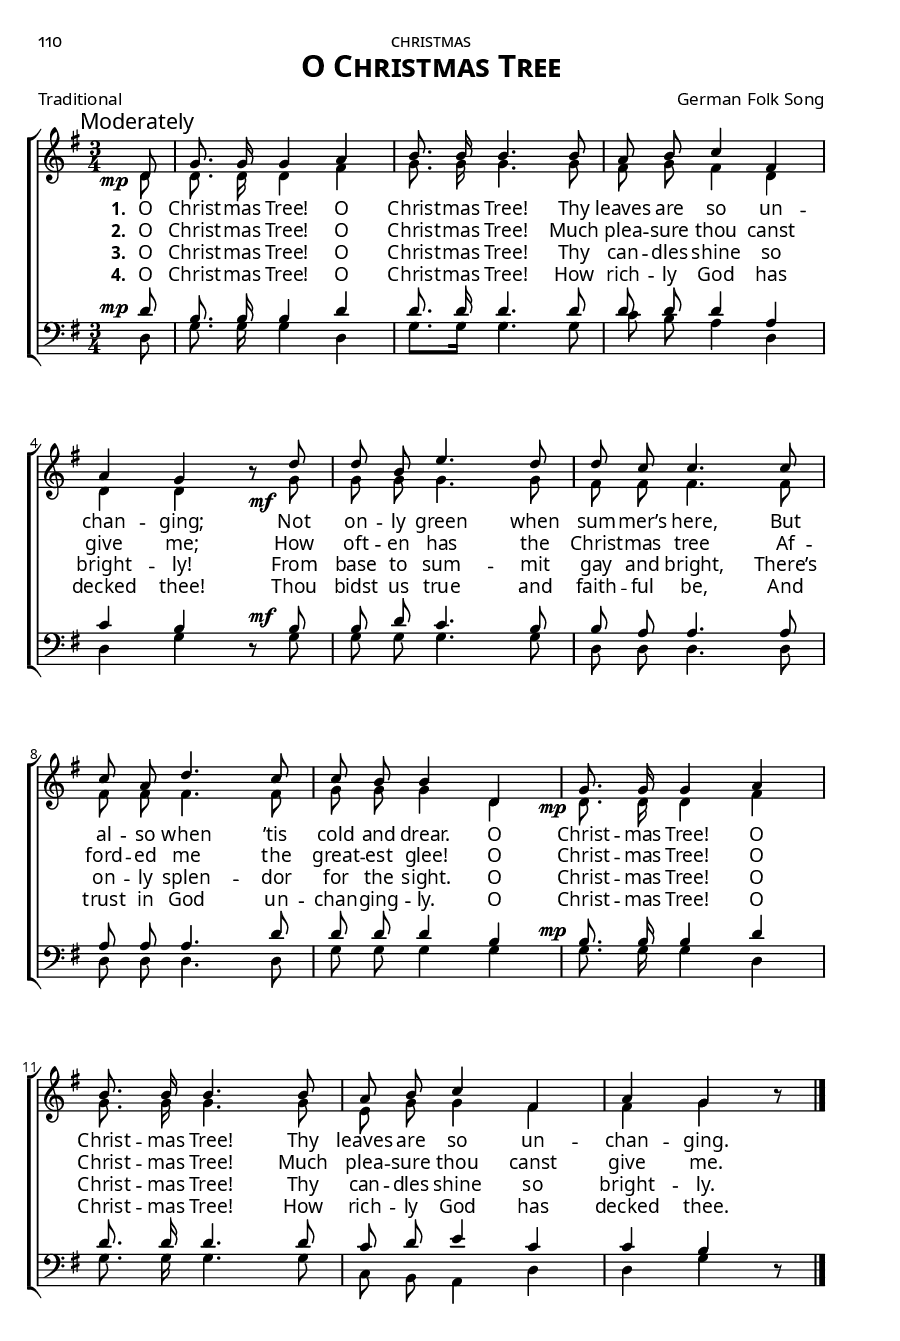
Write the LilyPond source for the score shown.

\version "2.14.2"
\include "util.ly"
\header {
  title = \markup{\override #'(font-name . "Garamond Premier Pro Semibold"){ \abs-fontsize #15 \smallCapsOldStyle"O Christmas Tree"}}
  poet = \markup\oldStyleNum"Traditional"
  composer = \markup\oldStyleNum"German Folk Song"
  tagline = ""
}
\paper {
  paper-height = 9\in
  paper-width = 6\in
  indent = 0\in
  %system-system-spacing = #'((basic-distance . 10) (padding . 0))
  %system-system-spacing =
  %  #'((basic-distance . 0)
  %     (minimum-distance . 0)
  %     (padding . -0.35)
  %     (stretchability . 100))
  ragged-last-bottom = ##f
  ragged-bottom = ##f
  two-sided = ##t
  inner-margin = 0.5\in
  outer-margin = 0.25\in
  top-margin = 0.25\in
  bottom-margin = 0.25\in
  first-page-number = #110
  print-first-page-number = ##t
  headerLine = \markup{\override #'(font-name . "Garamond Premier Pro") \smallCapsOldStyle"christmas"}
  oddHeaderMarkup = \markup\fill-line{
     \override #'(font-name . "Garamond Premier Pro")\abs-fontsize #8.5
     \combine 
        \fill-line{"" \if \should-print-page-number
        \oldStylePageNum""
        }
        \fill-line{\headerLine}
  }
  evenHeaderMarkup = \markup {
     \override #'(font-name . "Garamond Premier Pro")\abs-fontsize #8.5
     \combine
        \if \should-print-page-number
        \oldStylePageNum""
        \fill-line{\headerLine}
  }
}
#(set-global-staff-size 15) \paper{ #(define fonts (make-pango-font-tree "GoudyOlSt BT" "Garamond Premier Pro" "Garamond Premier Pro" (/ 15 20))) }
global = {
  \key g \major
  \time 3/4
  \override DynamicLineSpanner #'staff-padding = #0.0
  \override DynamicLineSpanner #'Y-extent = #'(1 . 1)
  \override DynamicText #'X-offset = #-5
}

sopMusic = \relative c' {
  \once \override Score.RehearsalMark #'self-alignment-X = #LEFT
  \mark "Moderately"
  \partial 8 d8_\mp |
  g8.\noBeam g16 g4 a |
  b8.\noBeam b16 b4. b8 |
  a8\noBeam b c4 fis, | \break
  
  \partial 8*5 a g b8\rest \bar ":|"
  \partial 8 d8_\mf |
  d\noBeam b e4. d8 |
  d\noBeam c c4. c8 | \break
  
  c8\noBeam a d4. c8 |
  c\noBeam b b4 d, |
  g8.\noBeam_\mp g16 g4 a | \break
  
  b8.\noBeam b16 b4. b8 |
  a\noBeam b c4 fis, |
  \partial 8*5 a4 g b8\rest \bar "|."
}
sopWords = \lyricmode {
  
}

altoMusic = \relative c' {
  d8 |
  d8.\noBeam d16 d4 fis |
  g8.\noBeam g16 g4. g8 |
  fis8\noBeam g fis4 d |
  
  d d s8 |
  g8 |
  g\noBeam g g4. g8 |
  fis8\noBeam fis fis4. fis8 |
  
  fis\noBeam fis fis4. fis8 |
  g\noBeam g g4 d |
  d8.\noBeam d16 d4 fis |
  
  g8.\noBeam g16 g4. g8 |
  e\noBeam g g4 fis |
  fis g s8 \bar "|."
}
altoWords = \lyricmode {
  \dropLyricsIX
  \set stanza = #"1. "
  O Christ -- mas Tree! O Christ -- mas Tree!
  Thy leaves are so un -- chan -- ging;
  Not on -- ly green when sum -- mer’s here,
  But al -- so when ’tis cold and drear.
  O Christ -- mas Tree! O Christ -- mas Tree!
  Thy leaves are so un -- chan -- ging.
}
altoWordsII = \lyricmode {
  \dropLyricsIX
  \set stanza = #"2. "
  O Christ -- mas Tree! O Christ -- mas Tree!
  Much plea -- sure thou canst give me;
  How oft -- en has the Christ -- mas tree
  Af -- ford -- ed me the great -- est glee!
  O Christ -- mas Tree! O Christ -- mas Tree!
  Much plea -- sure thou canst give me.
}
altoWordsIII = \lyricmode {
  \dropLyricsIX
  \set stanza = #"3. "
  O Christ -- mas Tree! O Christ -- mas Tree!
  Thy can -- dles shine so bright -- ly!
  From base to sum -- mit gay and bright,
  There’s on -- ly splen -- dor for the sight.
  O Christ -- mas Tree! O Christ -- mas Tree!
  Thy can -- dles shine so bright -- ly.
}
altoWordsIV = \lyricmode {
  \dropLyricsIX
  \set stanza = #"4. "
  O Christ -- mas Tree! O Christ -- mas Tree!
  How rich -- ly God has decked thee!
  Thou bidst us true and faith -- ful be,
  And trust in God un -- chan -- ging -- ly.
  O Christ -- mas Tree! O Christ -- mas Tree!
  How rich -- ly God has decked thee.
}
altoWordsV = \lyricmode {
}

tenorMusic = \relative c' {
  d8^\mp |
  b8.\noBeam b16 b4 d |
  d8.\noBeam d16 d4. d8 |
  d\noBeam d d4 a |
  
  c b s8 |
  b8^\mf |
  b\noBeam d c4. b8 |
  b\noBeam a a4. a8 |
  
  a\noBeam a a4. d8 |
  d\noBeam d d4 b |
  b8.\noBeam^\mp b16 b4 d |
  
  d8.\noBeam d16 d4. d8 |
  c\noBeam d e4 c |
  c b s8 \bar "|."
}
tenorWords = \lyricmode {

}

bassMusic = \relative c {
  d8 |
  g8.\noBeam g16 g4 d |
  g8. g16 g4. g8 |
  c8\noBeam b8\noBeam a4 d, |
  
  d g d8\rest |
  g |
  g\noBeam g g4. g8 |
  d\noBeam d d4. d8 |
  
  d\noBeam d d4. d8 |
  g\noBeam g g4 g |
  g8.\noBeam g16 g4 d |
  
  g8.\noBeam g16 g4. g8 |
  c,\noBeam b a4 d |
  d g d8\rest \bar "|."
}
bassWords = \lyricmode {

}

\score {
  <<
   \new ChoirStaff <<
%    \new Lyrics = sopranos \with { \override VerticalAxisGroup #'nonstaff-relatedstaff-spacing = #'((basic-distance . 1)) }
    \new Staff = women <<
      \new Voice = "sopranos" { \voiceOne << \global \sopMusic >> }
      \new Voice = "altos" { \voiceTwo << \global \altoMusic >> }
    >>
    \new Lyrics \with { alignAboveContext = #"women" \override VerticalAxisGroup #'nonstaff-relatedstaff-spacing = #'((basic-distance . 1))} \lyricsto "sopranos" \sopWords
    \new Lyrics = "altosV"  \with { alignBelowContext = #"women" } \lyricsto "sopranos" \altoWordsV
    \new Lyrics = "altosIV"  \with { alignBelowContext = #"women" } \lyricsto "sopranos" \altoWordsIV
    \new Lyrics = "altosIII"  \with { alignBelowContext = #"women" } \lyricsto "sopranos" \altoWordsIII
    \new Lyrics = "altosII"  \with { alignBelowContext = #"women" } \lyricsto "sopranos" \altoWordsII
    \new Lyrics = "altos"  \with { alignBelowContext = #"women" \override VerticalAxisGroup #'nonstaff-relatedstaff-spacing = #'((padding . -0.5))} \lyricsto "sopranos" \altoWords
   \new Staff = men <<
      \clef bass
      \new Voice = "tenors" { \voiceOne << \global \tenorMusic >> }
      \new Voice = "basses" { \voiceTwo << \global \bassMusic >> }
    >>
    \new Lyrics \with { alignAboveContext = #"men" \override VerticalAxisGroup #'nonstaff-relatedstaff-spacing = #'((basic-distance . 1)) } \lyricsto "tenors" \tenorWords
    \new Lyrics \with { alignBelowContext = #"men" \override VerticalAxisGroup #'nonstaff-relatedstaff-spacing = #'((basic-distance . 1)) } \lyricsto "basses" \bassWords
  >>
%    \new PianoStaff << \new Staff { \new Voice { \pianoRH } } \new Staff { \clef "bass" \pianoLH } >>
  >>
  \layout {
    \context {
      \Score
      %\override SpacingSpanner #'base-shortest-duration = #(ly:make-moment 1 8)
      %\override SpacingSpanner #'common-shortest-duration = #(ly:make-moment 1 4)
    }
    \context {
      % Remove all empty staves
      % \Staff \RemoveEmptyStaves \override VerticalAxisGroup #'remove-first = ##t
    }
    \context {
      \Lyrics
      \override LyricText #'X-offset = #center-on-word
    }
  }
  \midi {
    \tempo 4 = 105
    \set Staff.midiInstrument = "piccolo"
  
    \context {
      \Voice
      \remove "Dynamic_performer"
    }
  }
}
